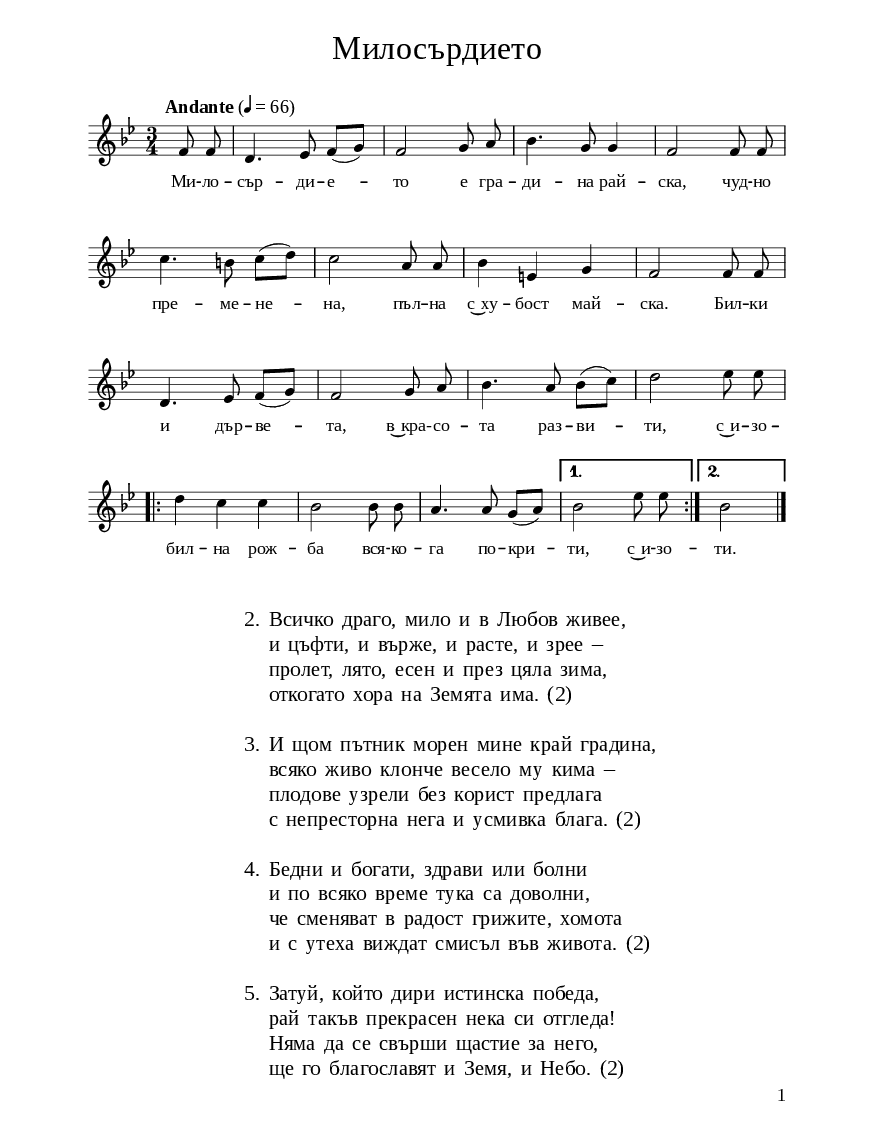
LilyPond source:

\version "2.24.3"

% include paper part and global functions
\include "include/globals.ily"

\bookpart {
  \label #'ref038
  \tocItem \markup "Милосърдието"
  \include "include/bookpart-paper.ily"
  \score {
    \include "include/score-layout.ily"

    \new Voice \absolute {
      \clef treble
      \key bes \major
      \time 3/4
      \tempoFunc "Andante" 4 "66"
      \autoBeamOff
      \partial 4
      \autoBeamOff
      f'8 f'8 | d'4. es'8 f' ([ g' ]) |  f'2 g'8 a' |  bes'4. g'8 g'4 |  f'2 f'8 f' \break |
      c''4. b'8 c'' ([ d'' ]) |c''2 a'8 a' | bes'4 e' g' | f'2 f'8 f' \break |
      d'4. es'8 f' ([ g' ]) | f'2 g'8 a' | bes'4. a'8 bes' ([ c'' ]) | d''2 es''8 es'' \break
      \repeat volta 2 {d''4 c'' c'' bes'2 bes'8 bes' | a'4. a'8 g' ( [a'] ) |}
      \alternative { { bes'2 es''8 es'' } {  bes'2 \bar "|." \break } }
    }


    \addlyrics {
      Ми -- ло -- сър -- ди -- е -- то е гра -- ди -- на рай --
      ска, чуд -- но пре -- ме -- не -- на, пъл -- на
      с~ху -- бост май -- ска. Бил -- ки и дър -- ве --
      та, "в~кра-" -- со -- та раз -- ви -- ти, с~и -- зо
      -- бил -- на рож -- ба вся -- ко -- га по -- кри
      -- ти, с~и -- зо -- ти.
    }

    \header {
      title = \titleFunc "Милосърдието" "Milosărdieto"
    }

    \midi{}

  } % score



  \markup \fontsize #bgCoupletFontSize {
    \hspace #15
    \override #`(baseline-skip . ,bgCoupletBaselineSkip)
    \column {
      \line {2. Всичко драго, мило и в Любов живее,}

      \line {"   "и цъфти, и върже, и расте, и зрее  –}

      \line {"   "пролет, лято, есен и през цяла зима,}

      \line {"   "откогато хора на Земята има. (2)}
       \line {"   "}

      \line {3. И щом пътник морен мине край градина,}

      \line {"   "всяко живо клонче весело му кима –}

      \line {"   "плодове узрели без корист предлага}

      \line {"   "с непресторна нега и усмивка блага. (2)}
      \line {"   "}

      \line {4. Бедни и богати, здрави или болни }

      \line {"   "и по всяко време тука са доволни, }

      \line {"   "че сменяват в радост грижите, хомота }

      \line {"   " и с утеха виждат смисъл във живота. (2) }
       \line {"   "}

      \line {5. Затуй, който дири истинска победа,}

      \line {"   "рай такъв прекрасен нека си отгледа!}

      \line {"   "Няма да се свърши щастие за него,}

      \line {"   "ще го благославят и Земя, и Небо. (2)}



    }


  } % markup



} % bookpart
